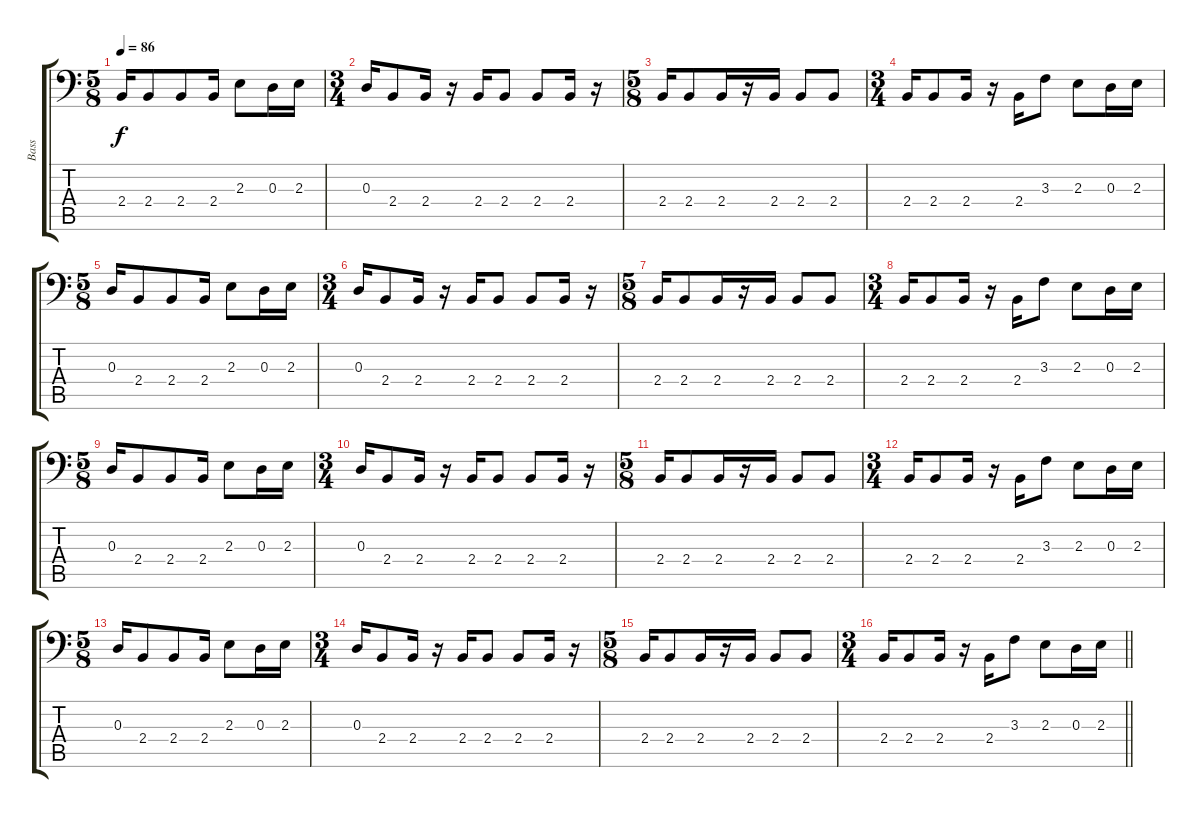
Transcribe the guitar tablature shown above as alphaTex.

\track ("Bass" "Bass") {instrument electricbassfinger}
\staff {score tabs}
\tuning (C3 G2 D2 A1 E1 B0) {hide}
\ts (5 8)
\tempo 86
\clef f4
\ks c
2.4{t}.16{dy f} 2.4.8 2.4.8 2.4.16 2.3.8 0.3.16 2.3.16 |
\ts (3 4)
0.3.16 2.4.8 2.4.16 r.16 2.4.16 2.4.8 2.4.8 2.4.16 r.16 |
\ts (5 8)
2.4.16 2.4.8 2.4.16 r.16 2.4.16 2.4.8 2.4.8 |
\ts (3 4)
2.4.16 2.4.8 2.4.16 r.16 2.4.16 3.3.8 2.3.8 0.3.16 2.3.16 |
\ts (5 8)
0.3.16 2.4.8 2.4.8 2.4.16 2.3.8 0.3.16 2.3.16 |
\ts (3 4)
0.3.16 2.4.8 2.4.16 r.16 2.4.16 2.4.8 2.4.8 2.4.16 r.16 |
\ts (5 8)
2.4.16 2.4.8 2.4.16 r.16 2.4.16 2.4.8 2.4.8 |
\ts (3 4)
2.4.16 2.4.8 2.4.16 r.16 2.4.16 3.3.8 2.3.8 0.3.16 2.3.16 |
\ts (5 8)
0.3.16 2.4.8 2.4.8 2.4.16 2.3.8 0.3.16 2.3.16 |
\ts (3 4)
0.3.16 2.4.8 2.4.16 r.16 2.4.16 2.4.8 2.4.8 2.4.16 r.16 |
\ts (5 8)
2.4.16 2.4.8 2.4.16 r.16 2.4.16 2.4.8 2.4.8 |
\ts (3 4)
2.4.16 2.4.8 2.4.16 r.16 2.4.16 3.3.8 2.3.8 0.3.16 2.3.16 |
\ts (5 8)
0.3.16 2.4.8 2.4.8 2.4.16 2.3.8 0.3.16 2.3.16 |
\ts (3 4)
0.3.16 2.4.8 2.4.16 r.16 2.4.16 2.4.8 2.4.8 2.4.16 r.16 |
\ts (5 8)
2.4.16 2.4.8 2.4.16 r.16 2.4.16 2.4.8 2.4.8 |
\ts (3 4)
\barLineRight lightlight
2.4.16 2.4.8 2.4.16 r.16 2.4.16 3.3.8 2.3.8 0.3.16 2.3.16
